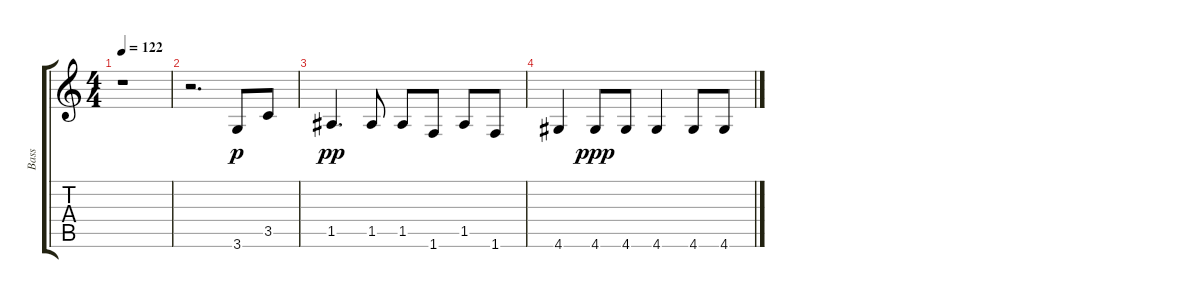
\track ("Bass" "Bass") {instrument electricbasspick}
\staff {score tabs}
\tuning (E4 B3 G3 D3 A2 E2) {hide}
\ts (4 4)
\tempo 122
\clef g2
\ks c
r.1{dy mf} |
r.2{d} 3.6.8{dy p} 3.5.8 |
1.5.4{d dy pp} 1.5.8 1.5.8 1.6.8 1.5.8 1.6.8 |
4.6.4 4.6.8{dy ppp} 4.6.8 4.6.4 4.6.8 4.6.8
